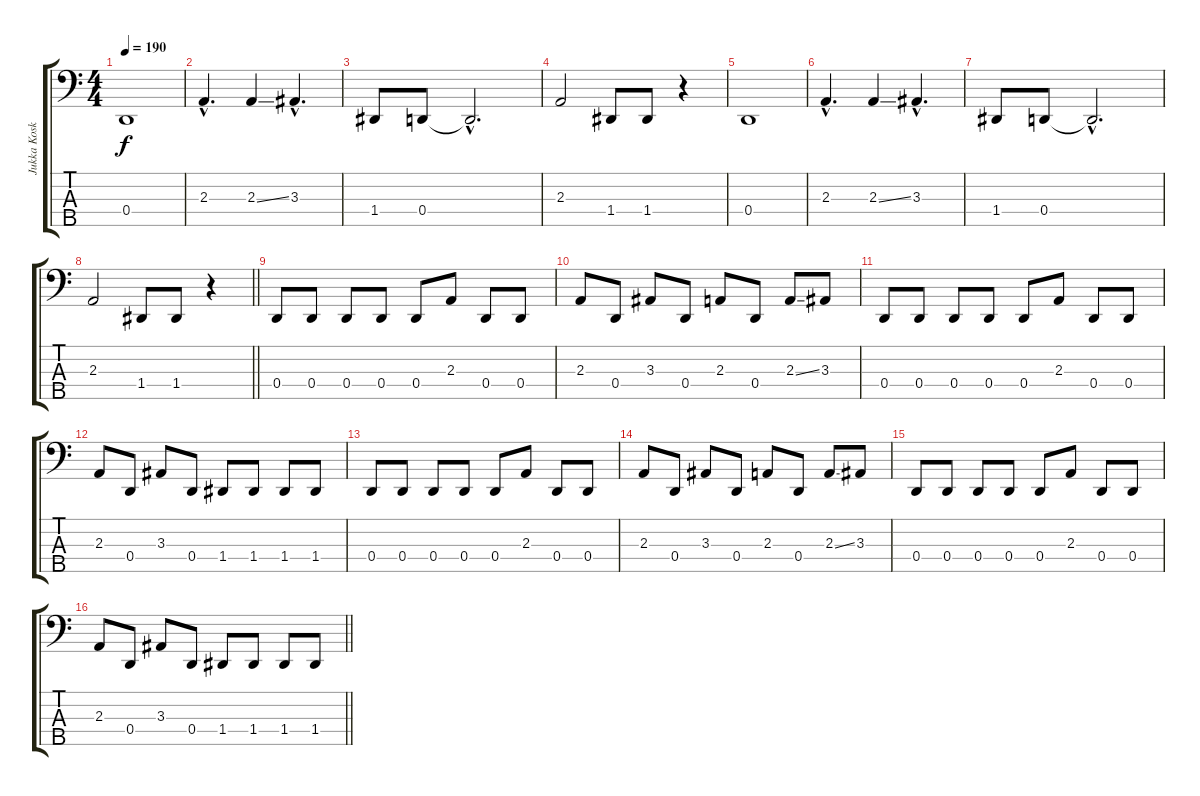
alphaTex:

\track ("Jukka Koskinen" "Jukka Kosk") {instrument electricbasspick}
\staff {score tabs}
\tuning (F2 C2 G1 D1 A0) {hide}
\ts (4 4)
\tempo 190
\clef f4
\ks c
0.4.1{dy f instrument electricbasspick} |
2.3{hac}.4{d} 2.3{ss}.4 3.3{hac}.4{d} |
1.4.8 0.4.8 0.4{hac t}.2{d} |
2.3.2 1.4.8 1.4.8 r.4 |
0.4.1 |
2.3{hac}.4{d} 2.3{ss}.4 3.3{hac}.4{d} |
1.4.8 0.4.8 0.4{hac t}.2{d} |
\barLineRight lightlight
2.3.2 1.4.8 1.4.8 r.4 |
0.4.8 0.4.8 0.4.8 0.4.8 0.4.8 2.3.8 0.4.8 0.4.8 |
2.3.8 0.4.8 3.3.8 0.4.8 2.3.8 0.4.8 2.3{ss}.8 3.3.8 |
0.4.8 0.4.8 0.4.8 0.4.8 0.4.8 2.3.8 0.4.8 0.4.8 |
2.3.8 0.4.8 3.3.8 0.4.8 1.4.8 1.4.8 1.4.8 1.4.8 |
0.4.8 0.4.8 0.4.8 0.4.8 0.4.8 2.3.8 0.4.8 0.4.8 |
2.3.8 0.4.8 3.3.8 0.4.8 2.3.8 0.4.8 2.3{ss}.8 3.3.8 |
0.4.8 0.4.8 0.4.8 0.4.8 0.4.8 2.3.8 0.4.8 0.4.8 |
\barLineRight lightlight
2.3.8 0.4.8 3.3.8 0.4.8 1.4.8 1.4.8 1.4.8 1.4.8
